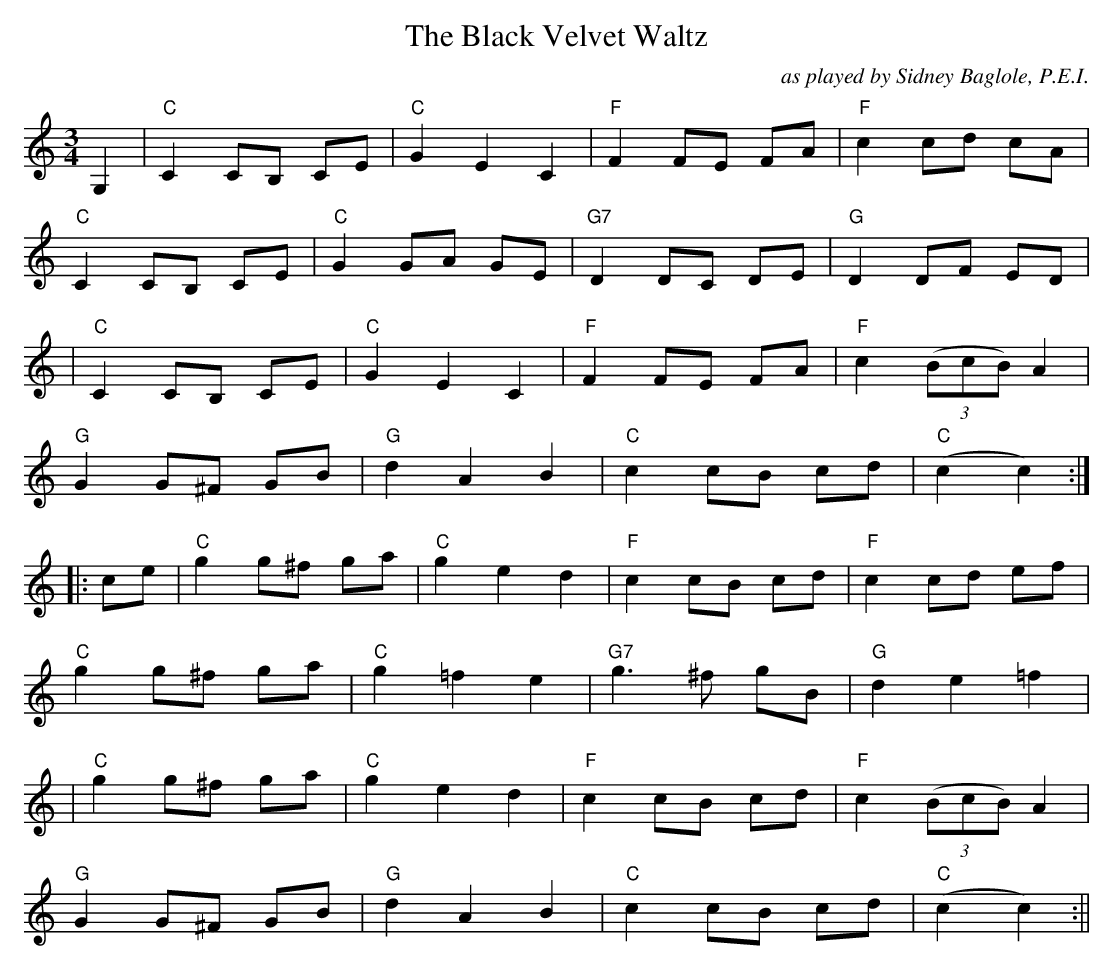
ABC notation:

X:1
T:The Black Velvet Waltz
C:as played by Sidney Baglole, P.E.I.
M:3/4
K:C
L: 1/8
G,2|"C" C2 CB, CE|"C" G2 E2 C2|"F" F2 FE FA| "F" c2 cd cA|
"C" C2 CB, CE|"C" G2 GA GE| "G7" D2 DC DE| "G" D2 DF ED|
|"C" C2 CB, CE|"C" G2 E2 C2|"F" F2 FE FA| "F" c2 (3(BcB) A2|
"G"G2 G^F GB| "G" d2 A2 B2| "C" c2 cB cd| "C" (c2 c2) :|
|: ce| "C" g2 g^f ga| "C" g2 e2 d2| "F" c2 cB cd| "F" c2 cd ef |
"C" g2 g^f ga| "C" g2 =f2 e2| "G7" g3 ^f gB| "G" d2 e2 =f2|
| "C" g2 g^f ga| "C" g2 e2 d2| "F" c2 cB cd| "F" c2 (3(BcB) A2 |
"G"G2 G^F GB| "G" d2 A2 B2| "C" c2 cB cd| "C" (c2 c2) :||
